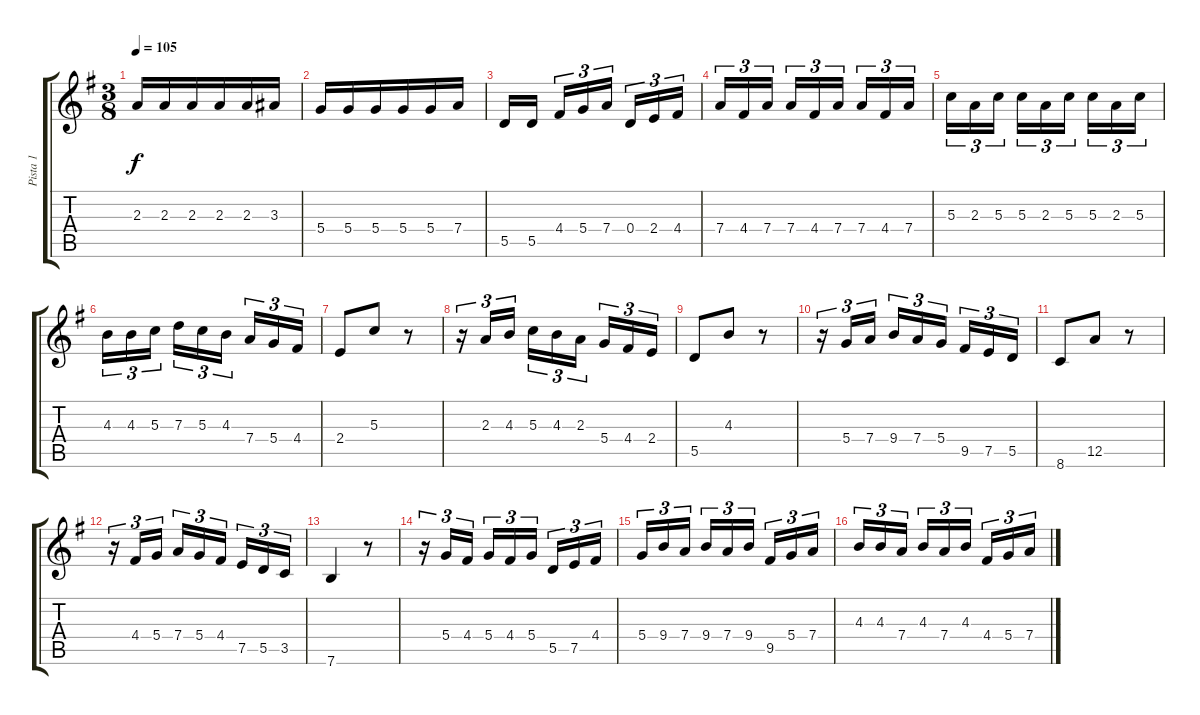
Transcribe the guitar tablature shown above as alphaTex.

\track ("Pista 1" "Pista 1") {instrument acousticguitarsteel}
\staff {score tabs}
\tuning (E4 B3 G3 D3 A2 E2) {hide}
\ts (3 8)
\tempo 105
\clef g2
\ks g
2.3.16{dy f} 2.3.16 2.3.16 2.3.16 2.3.16 3.3.16 |
5.4.16 5.4.16 5.4.16 5.4.16 5.4.16 7.4.16 |
5.5.16 5.5.16 4.4.16{tu (3 2)} 5.4.16{tu (3 2)} 7.4.16{tu (3 2)} 0.4.16{tu (3 2)} 2.4.16{tu (3 2)} 4.4.16{tu (3 2)} |
7.4.16{tu (3 2)} 4.4.16{tu (3 2)} 7.4.16{tu (3 2)} 7.4.16{tu (3 2)} 4.4.16{tu (3 2)} 7.4.16{tu (3 2)} 7.4.16{tu (3 2)} 4.4.16{tu (3 2)} 7.4.16{tu (3 2)} |
5.3.16{tu (3 2)} 2.3.16{tu (3 2)} 5.3.16{tu (3 2)} 5.3.16{tu (3 2)} 2.3.16{tu (3 2)} 5.3.16{tu (3 2)} 5.3.16{tu (3 2)} 2.3.16{tu (3 2)} 5.3.16{tu (3 2)} |
4.3.16{tu (3 2)} 4.3.16{tu (3 2)} 5.3.16{tu (3 2)} 7.3.16{tu (3 2)} 5.3.16{tu (3 2)} 4.3.16{tu (3 2)} 7.4.16{tu (3 2)} 5.4.16{tu (3 2)} 4.4.16{tu (3 2)} |
2.4.8 5.3.8 r.8 |
r.16{tu (3 2)} 2.3.16{tu (3 2)} 4.3.16{tu (3 2)} 5.3.16{tu (3 2)} 4.3.16{tu (3 2)} 2.3.16{tu (3 2)} 5.4.16{tu (3 2)} 4.4.16{tu (3 2)} 2.4.16{tu (3 2)} |
5.5.8 4.3.8 r.8 |
r.16{tu (3 2)} 5.4.16{tu (3 2)} 7.4.16{tu (3 2)} 9.4.16{tu (3 2)} 7.4.16{tu (3 2)} 5.4.16{tu (3 2)} 9.5.16{tu (3 2)} 7.5.16{tu (3 2)} 5.5.16{tu (3 2)} |
8.6.8 12.5.8 r.8 |
r.16{tu (3 2)} 4.4.16{tu (3 2)} 5.4.16{tu (3 2)} 7.4.16{tu (3 2)} 5.4.16{tu (3 2)} 4.4.16{tu (3 2)} 7.5.16{tu (3 2)} 5.5.16{tu (3 2)} 3.5.16{tu (3 2)} |
7.6.4 r.8 |
r.16{tu (3 2)} 5.4.16{tu (3 2)} 4.4.16{tu (3 2)} 5.4.16{tu (3 2)} 4.4.16{tu (3 2)} 5.4.16{tu (3 2)} 5.5.16{tu (3 2)} 7.5.16{tu (3 2)} 4.4.16{tu (3 2)} |
5.4.16{tu (3 2)} 9.4.16{tu (3 2)} 7.4.16{tu (3 2)} 9.4.16{tu (3 2)} 7.4.16{tu (3 2)} 9.4.16{tu (3 2)} 9.5.16{tu (3 2)} 5.4.16{tu (3 2)} 7.4.16{tu (3 2)} |
4.3.16{tu (3 2)} 4.3.16{tu (3 2)} 7.4.16{tu (3 2)} 4.3.16{tu (3 2)} 7.4.16{tu (3 2)} 4.3.16{tu (3 2)} 4.4.16{tu (3 2)} 5.4.16{tu (3 2)} 7.4.16{tu (3 2)}
